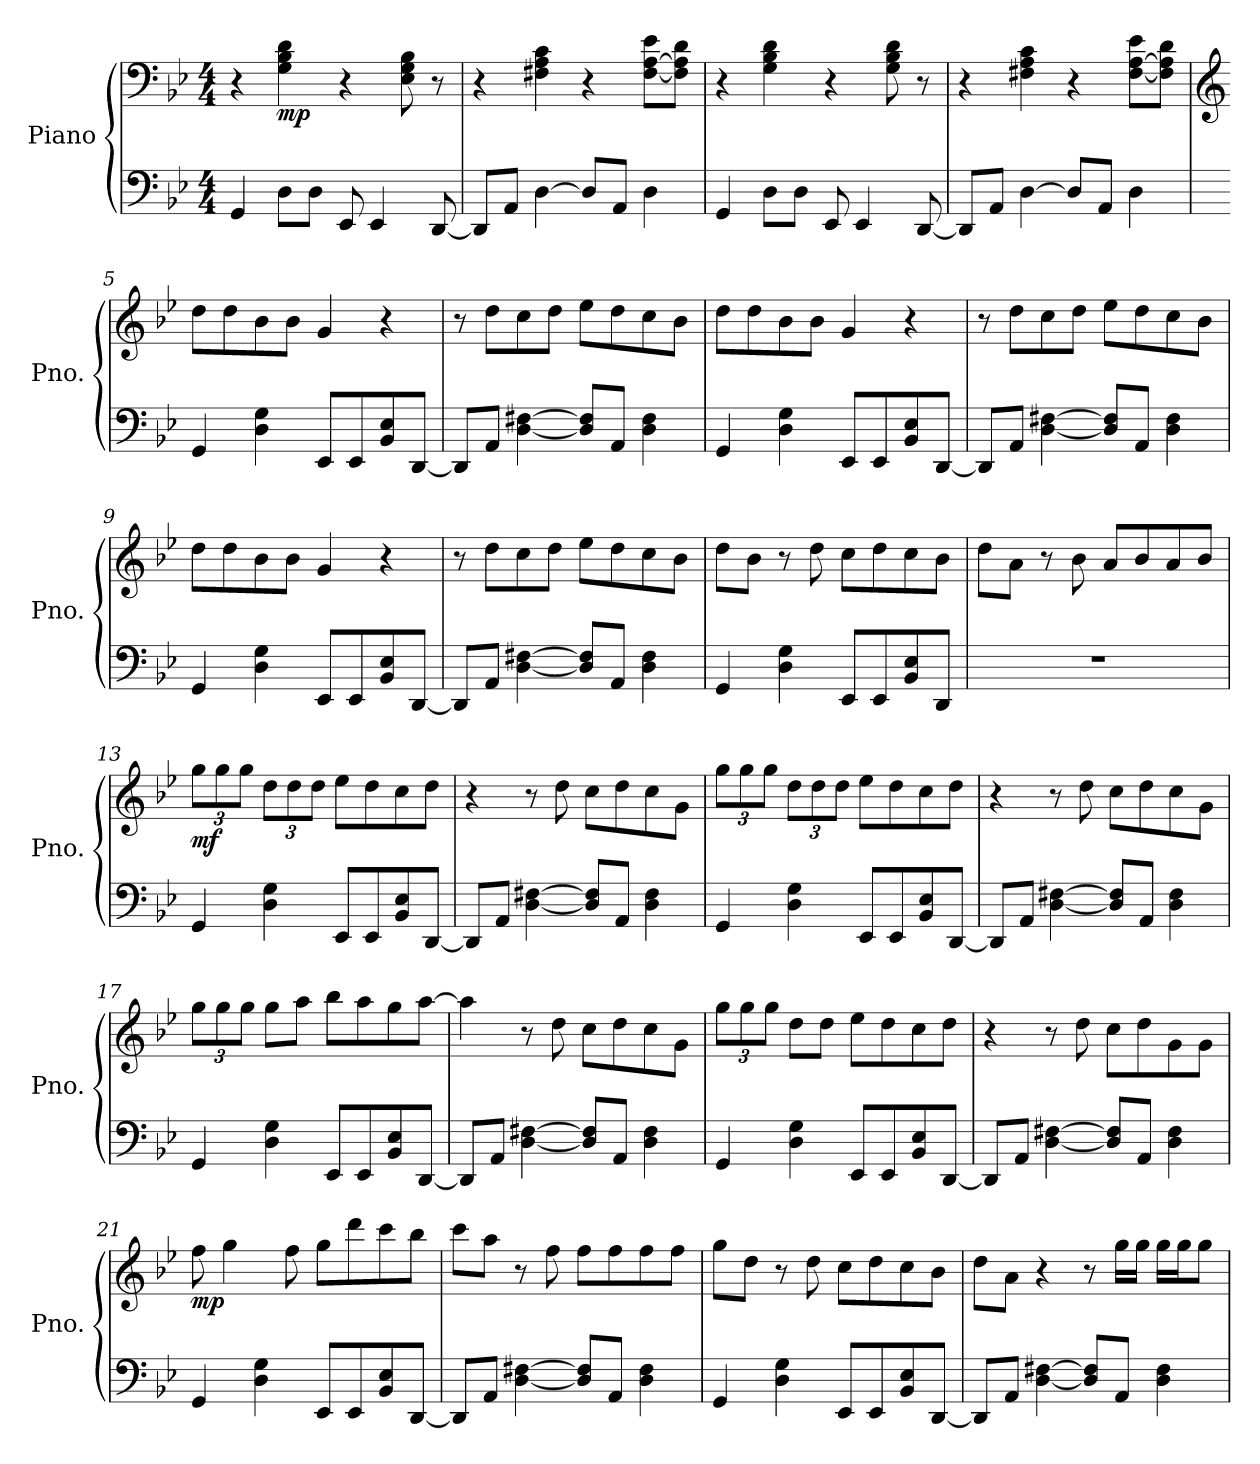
**kern	**kern	**dynam
*part1	*part1	*part1
*staff2	*staff1	*staff1/2
*I"Piano	*	*
*I'Pno.	*	*
*clefF4	*clefF4	*
*k[b-e-]	*k[b-e-]	*
*M4/4	*M4/4	*
*MM105	*MM105	*
=1	=1	=1
4GG/	4r	.
!	!	!LO:DY:b
8D\L	4G\ 4B-\ 4d\	mp
8D\J	.	.
8EE-/	4r	.
4EE-/	.	.
.	8E-\ 8G\ 8B-\	.
[8DD/	8r	.
=2	=2	=2
8DD/L]	4r	.
8AA/J	.	.
[4D\	4F#X\ 4A\ 4c\	.
8D/L]	4r	.
8AA/J	.	.
4D\	[8F#\ [8A\ 8e-\L	.
.	8F#\] 8A\] 8d\J	.
=3	=3	=3
4GG/	4r	.
8D\L	4G\ 4B-\ 4d\	.
8D\J	.	.
8EE-/	4r	.
4EE-/	.	.
.	8G\ 8B-\ 8d\	.
[8DD/	8r	.
=4	=4	=4
8DD/L]	4r	.
8AA/J	.	.
[4D\	4F#X\ 4A\ 4c\	.
8D/L]	4r	.
8AA/J	.	.
4D\	[8F#\ [8A\ 8e-\L	.
.	8F#\] 8A\] 8d\J	.
=5	=5	=5
*	*clefG2	*
4GG/	8dd\L	.
.	8dd\	.
4D\ 4G\	8b-\	.
.	8b-\J	.
8EE-/L	4g/	.
8EE-/	.	.
8BB-/ 8E-/	4r	.
[8DD/J	.	.
!!LO:LB:g=z
=6	=6	=6
8DD/L]	8r	.
8AA/J	8dd\L	.
[4D\ [4F#X\	8cc\	.
.	8dd\J	.
8D/] 8F#/]L	8ee-\L	.
8AA/J	8dd\	.
4D\ 4F#\	8cc\	.
.	8b-\J	.
=7	=7	=7
4GG/	8dd\L	.
.	8dd\	.
4D\ 4G\	8b-\	.
.	8b-\J	.
8EE-/L	4g/	.
8EE-/	.	.
8BB-/ 8E-/	4r	.
[8DD/J	.	.
=8	=8	=8
8DD/L]	8r	.
8AA/J	8dd\L	.
[4D\ [4F#X\	8cc\	.
.	8dd\J	.
8D/] 8F#/]L	8ee-\L	.
8AA/J	8dd\	.
4D\ 4F#\	8cc\	.
.	8b-\J	.
=9	=9	=9
4GG/	8dd\L	.
.	8dd\	.
4D\ 4G\	8b-\	.
.	8b-\J	.
8EE-/L	4g/	.
8EE-/	.	.
8BB-/ 8E-/	4r	.
[8DD/J	.	.
!!LO:LB:g=z
=10	=10	=10
8DD/L]	8r	.
8AA/J	8dd\L	.
[4D\ [4F#X\	8cc\	.
.	8dd\J	.
8D/] 8F#/]L	8ee-\L	.
8AA/J	8dd\	.
4D\ 4F#\	8cc\	.
.	8b-\J	.
=11	=11	=11
4GG/	8dd\L	.
.	8b-\J	.
4D\ 4G\	8r	.
.	8dd\	.
8EE-/L	8cc\L	.
8EE-/	8dd\	.
8BB-/ 8E-/	8cc\	.
8DD/J	8b-\J	.
=12	=12	=12
1r	8dd\L	.
.	8a\J	.
.	8r	.
.	8b-\	.
.	8a/L	.
.	8b-/	.
.	8a/	.
.	8b-/J	.
=13	=13	=13
*	*Xbrackettup	*
!	!	!LO:DY:b
4GG/	12gg\L	mf
.	12gg\	.
.	12gg\J	.
4D\ 4G\	12dd\L	.
.	12dd\	.
.	12dd\J	.
8EE-/L	8ee-\L	.
8EE-/	8dd\	.
8BB-/ 8E-/	8cc\	.
[8DD/J	8dd\J	.
!!LO:LB:g=z
=14	=14	=14
8DD/L]	4r	.
8AA/J	.	.
[4D\ [4F#X\	8r	.
.	8dd\	.
8D/] 8F#/]L	8cc\L	.
8AA/J	8dd\	.
4D\ 4F#\	8cc\	.
.	8g\J	.
=15	=15	=15
4GG/	12gg\L	.
.	12gg\	.
.	12gg\J	.
4D\ 4G\	12dd\L	.
.	12dd\	.
.	12dd\J	.
8EE-/L	8ee-\L	.
8EE-/	8dd\	.
8BB-/ 8E-/	8cc\	.
[8DD/J	8dd\J	.
=16	=16	=16
8DD/L]	4r	.
8AA/J	.	.
[4D\ [4F#X\	8r	.
.	8dd\	.
8D/] 8F#/]L	8cc\L	.
8AA/J	8dd\	.
4D\ 4F#\	8cc\	.
.	8g\J	.
=17	=17	=17
4GG/	12gg\L	.
.	12gg\	.
.	12gg\J	.
4D\ 4G\	8gg\L	.
.	8aa\J	.
8EE-/L	8bb-\L	.
8EE-/	8aa\	.
8BB-/ 8E-/	8gg\	.
[8DD/J	[8aa\J	.
!!LO:LB:g=z
=18	=18	=18
8DD/L]	4aa\]	.
8AA/J	.	.
[4D\ [4F#X\	8r	.
.	8dd\	.
8D/] 8F#/]L	8cc\L	.
8AA/J	8dd\	.
4D\ 4F#\	8cc\	.
.	8g\J	.
=19	=19	=19
4GG/	12gg\L	.
.	12gg\	.
.	12gg\J	.
4D\ 4G\	8dd\L	.
.	8dd\J	.
8EE-/L	8ee-\L	.
8EE-/	8dd\	.
8BB-/ 8E-/	8cc\	.
[8DD/J	8dd\J	.
=20	=20	=20
8DD/L]	4r	.
8AA/J	.	.
[4D\ [4F#X\	8r	.
.	8dd\	.
8D/] 8F#/]L	8cc\L	.
8AA/J	8dd\	.
4D\ 4F#\	8g\	.
.	8g\J	.
=21	=21	=21
!	!	!LO:DY:b
4GG/	8ff\	mp
.	4gg\	.
4D\ 4G\	.	.
.	8ff\	.
8EE-/L	8gg\L	.
8EE-/	8ddd\	.
8BB-/ 8E-/	8ccc\	.
[8DD/J	8bb-\J	.
!!LO:PB:g=z
=22	=22	=22
8DD/L]	8ccc\L	.
8AA/J	8aa\J	.
[4D\ [4F#X\	8r	.
.	8ff\	.
8D/] 8F#/]L	8ff\L	.
8AA/J	8ff\	.
4D\ 4F#\	8ff\	.
.	8ff\J	.
=23	=23	=23
4GG/	8gg\L	.
.	8dd\J	.
4D\ 4G\	8r	.
.	8dd\	.
8EE-/L	8cc\L	.
8EE-/	8dd\	.
8BB-/ 8E-/	8cc\	.
[8DD/J	8b-\J	.
=24	=24	=24
8DD/L]	8dd\L	.
8AA/J	8a\J	.
[4D\ [4F#X\	4r	.
8D/] 8F#/]L	8r	.
8AA/J	16gg\LL	.
.	16gg\JJ	.
4D\ 4F#\	16gg\LL	.
.	16gg\J	.
.	8gg\J	.
=	=	=
*-	*-	*-
